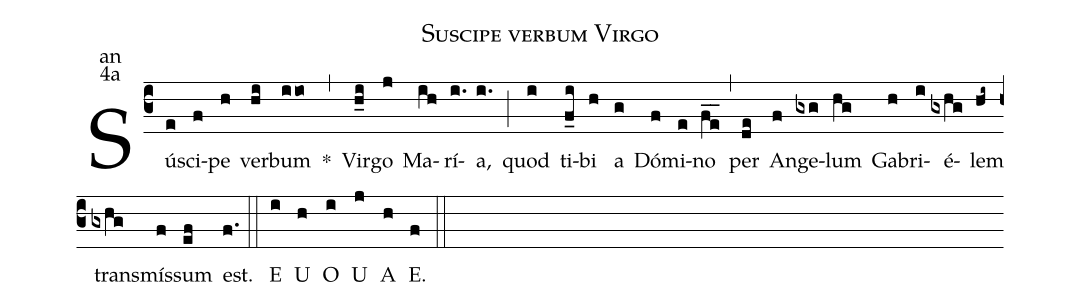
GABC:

name:Suscipe verbum Virgo;
office-part:an;
mode:4a;
%%
(c3)Sú(e)sci(f)pe(h) ver(hi)bum(iio) <sp>*</sp>(,) Vir(h_i)go(j) Ma(ih)rí(i.)a,(i.) (;) quod(i) ti(f_i)bi(h) a(g) Dó(f)mi(e)no(fe__) (,) per(de) An(f)ge(gxg)lum(hg) Ga(h)bri(i)é(gxhg)lem(hi~) tran(gxhg)smís(f)sum(ef) est.(f.) (::)
<eu>E(i) U(h) O(i) U(j) A(h) E.(f) </eu>(::)
